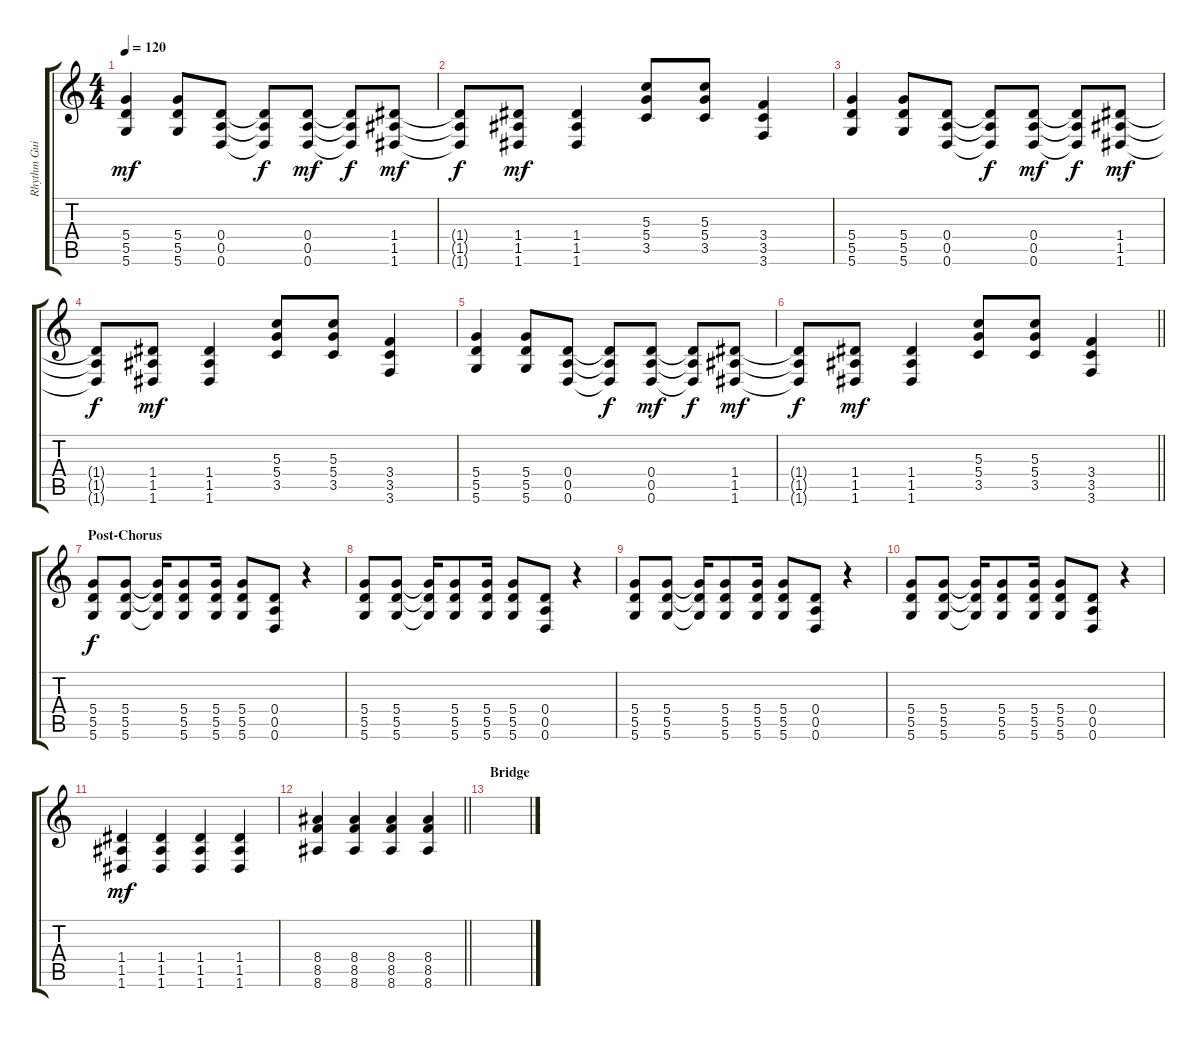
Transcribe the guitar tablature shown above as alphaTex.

\track ("Rhythm Guitar II" "Rhythm Gui") {instrument distortionguitar}
\staff {score tabs}
\tuning (E4 B3 G3 D3 A2 D2) {hide}
\ts (4 4)
\tempo 120
\clef g2
\ks c
(5.4 5.5 5.6).4{dy mf} (5.4 5.5 5.6).8 (0.4 0.5 0.6).8 (0.4{t} 0.5{t} 0.6{t}).8{dy f} (0.4 0.5 0.6).8{dy mf} (0.4{t} 0.5{t} 0.6{t}).8{dy f} (1.4 1.5 1.6).8{dy mf} |
(1.4{t} 1.5{t} 1.6{t}).8{dy f} (1.4 1.5 1.6).8{dy mf} (1.4 1.5 1.6).4 (5.3 5.4 3.5).8 (5.3 5.4 3.5).8 (3.4 3.5 3.6).4 |
(5.4 5.5 5.6).4 (5.4 5.5 5.6).8 (0.4 0.5 0.6).8 (0.4{t} 0.5{t} 0.6{t}).8{dy f} (0.4 0.5 0.6).8{dy mf} (0.4{t} 0.5{t} 0.6{t}).8{dy f} (1.4 1.5 1.6).8{dy mf} |
(1.4{t} 1.5{t} 1.6{t}).8{dy f} (1.4 1.5 1.6).8{dy mf} (1.4 1.5 1.6).4 (5.3 5.4 3.5).8 (5.3 5.4 3.5).8 (3.4 3.5 3.6).4 |
(5.4 5.5 5.6).4 (5.4 5.5 5.6).8 (0.4 0.5 0.6).8 (0.4{t} 0.5{t} 0.6{t}).8{dy f} (0.4 0.5 0.6).8{dy mf} (0.4{t} 0.5{t} 0.6{t}).8{dy f} (1.4 1.5 1.6).8{dy mf} |
\barLineRight lightlight
(1.4{t} 1.5{t} 1.6{t}).8{dy f} (1.4 1.5 1.6).8{dy mf} (1.4 1.5 1.6).4 (5.3 5.4 3.5).8 (5.3 5.4 3.5).8 (3.4 3.5 3.6).4 |
\section ("" "Post-Chorus")
(5.4 5.5 5.6).8{dy f} (5.4 5.5 5.6).8 (5.4{t} 5.5{t} 5.6{t}).16 (5.4 5.5 5.6).8 (5.4 5.5 5.6).16 (5.4 5.5 5.6).8 (0.4 0.5 0.6).8 r.4 |
(5.4 5.5 5.6).8 (5.4 5.5 5.6).8 (5.4{t} 5.5{t} 5.6{t}).16 (5.4 5.5 5.6).8 (5.4 5.5 5.6).16 (5.4 5.5 5.6).8 (0.4 0.5 0.6).8 r.4 |
(5.4 5.5 5.6).8 (5.4 5.5 5.6).8 (5.4{t} 5.5{t} 5.6{t}).16 (5.4 5.5 5.6).8 (5.4 5.5 5.6).16 (5.4 5.5 5.6).8 (0.4 0.5 0.6).8 r.4 |
(5.4 5.5 5.6).8 (5.4 5.5 5.6).8 (5.4{t} 5.5{t} 5.6{t}).16 (5.4 5.5 5.6).8 (5.4 5.5 5.6).16 (5.4 5.5 5.6).8 (0.4 0.5 0.6).8 r.4 |
(1.4 1.5 1.6).4{dy mf} (1.4 1.5 1.6).4 (1.4 1.5 1.6).4 (1.4 1.5 1.6).4 |
\barLineRight lightlight
(8.4 8.5 8.6).4 (8.4 8.5 8.6).4 (8.4 8.5 8.6).4 (8.4 8.5 8.6).4 |
\section ("" "Bridge")
